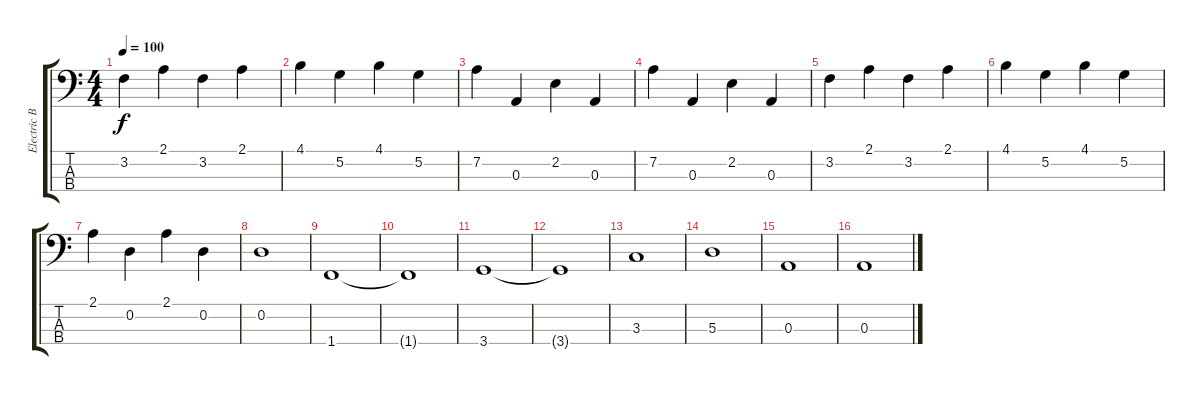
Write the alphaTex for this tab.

\track ("Electric Bass" "Electric B") {instrument electricbassfinger}
\staff {score tabs}
\tuning (G2 D2 A1 E1) {hide}
\ts (4 4)
\tempo 100
\clef f4
\ks aminor
3.2.4{dy f} 2.1.4 3.2.4 2.1.4 |
4.1.4 5.2.4 4.1.4 5.2.4 |
7.2.4 0.3.4 2.2.4 0.3.4 |
7.2.4 0.3.4 2.2.4 0.3.4 |
3.2.4 2.1.4 3.2.4 2.1.4 |
4.1.4 5.2.4 4.1.4 5.2.4 |
2.1.4 0.2.4 2.1.4 0.2.4 |
0.2.1 |
1.4.1 |
1.4{t}.1 |
3.4.1 |
3.4{t}.1 |
3.3.1 |
5.3.1 |
0.3.1 |
0.3.1
